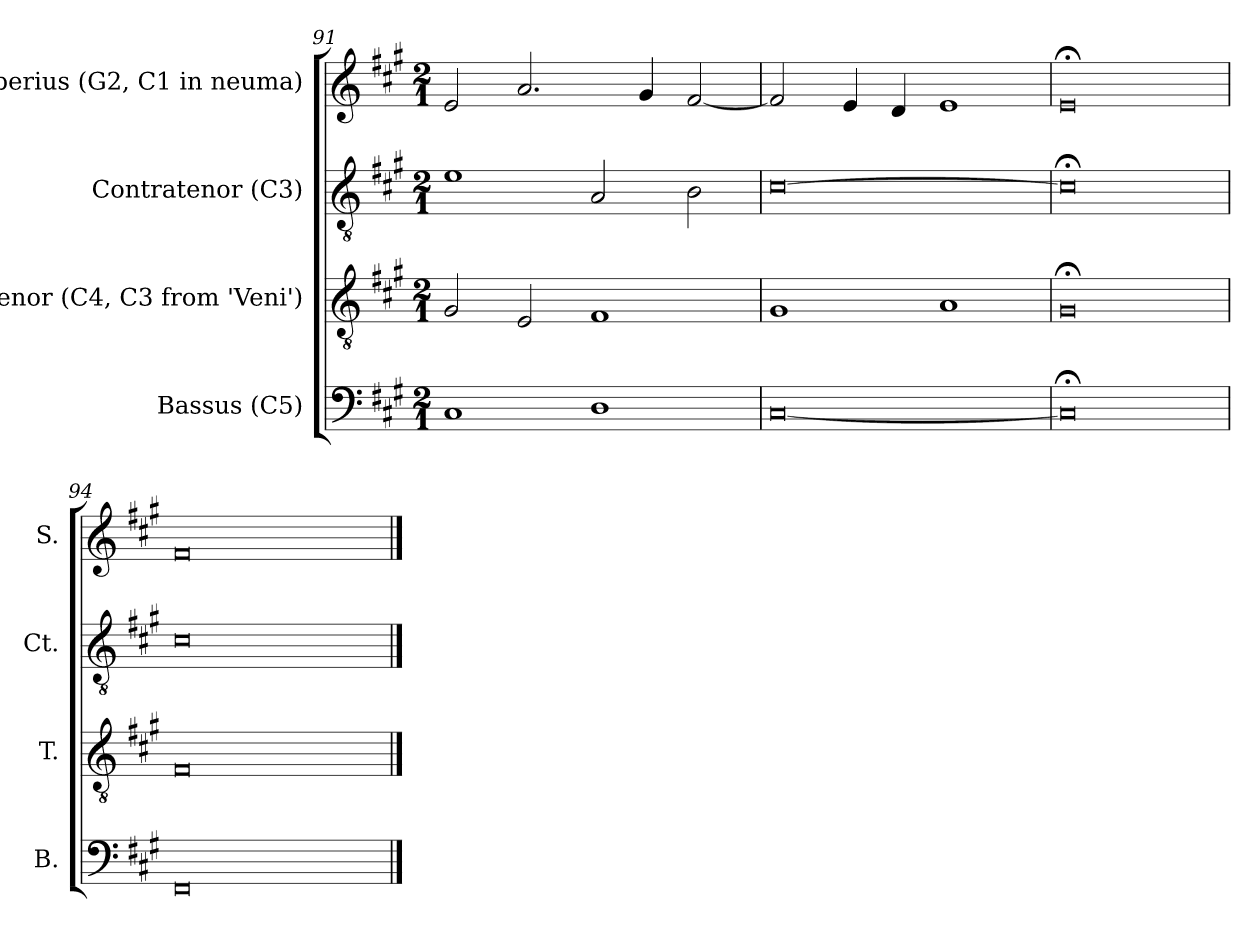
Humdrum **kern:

**kern	**kern	**kern	**kern
*part4	*part3	*part2	*part1
*staff4	*staff3	*staff2	*staff1
*I"Bassus (C5)	*I"Tenor (C4, C3 from 'Veni')	*I"Contratenor (C3)	*I"Superius (G2, C1 in neuma)
*I'B.	*I'T.	*I'Ct.	*I'S.
*clefF4	*clefGv2	*clefGv2	*clefG2
*k[f#c#g#]	*k[f#c#g#]	*k[f#c#g#]	*k[f#c#g#]
*A:	*A:	*A:	*A:
*M2/1	*M2/1	*M2/1	*M2/1
=91	=91	=91	=91
1C#	2G#/	1e	2e/
.	2E/	.	2.a/
1D	1F#	2A/	.
.	.	.	4g#/
.	.	2B\	[<2f#/
=92	=92	=92	=92
[<0C#	1G#	[>0c#	2f#/]
.	.	.	4e/
.	.	.	4d/
.	1A	.	1e
=93	=93	=93	=93
0C#;]	0G#;	0c#;<]	0e;
=94	=94	=94	=94
0FF#	0F#	0c#	0f#
==	==	==	==
*-	*-	*-	*-
